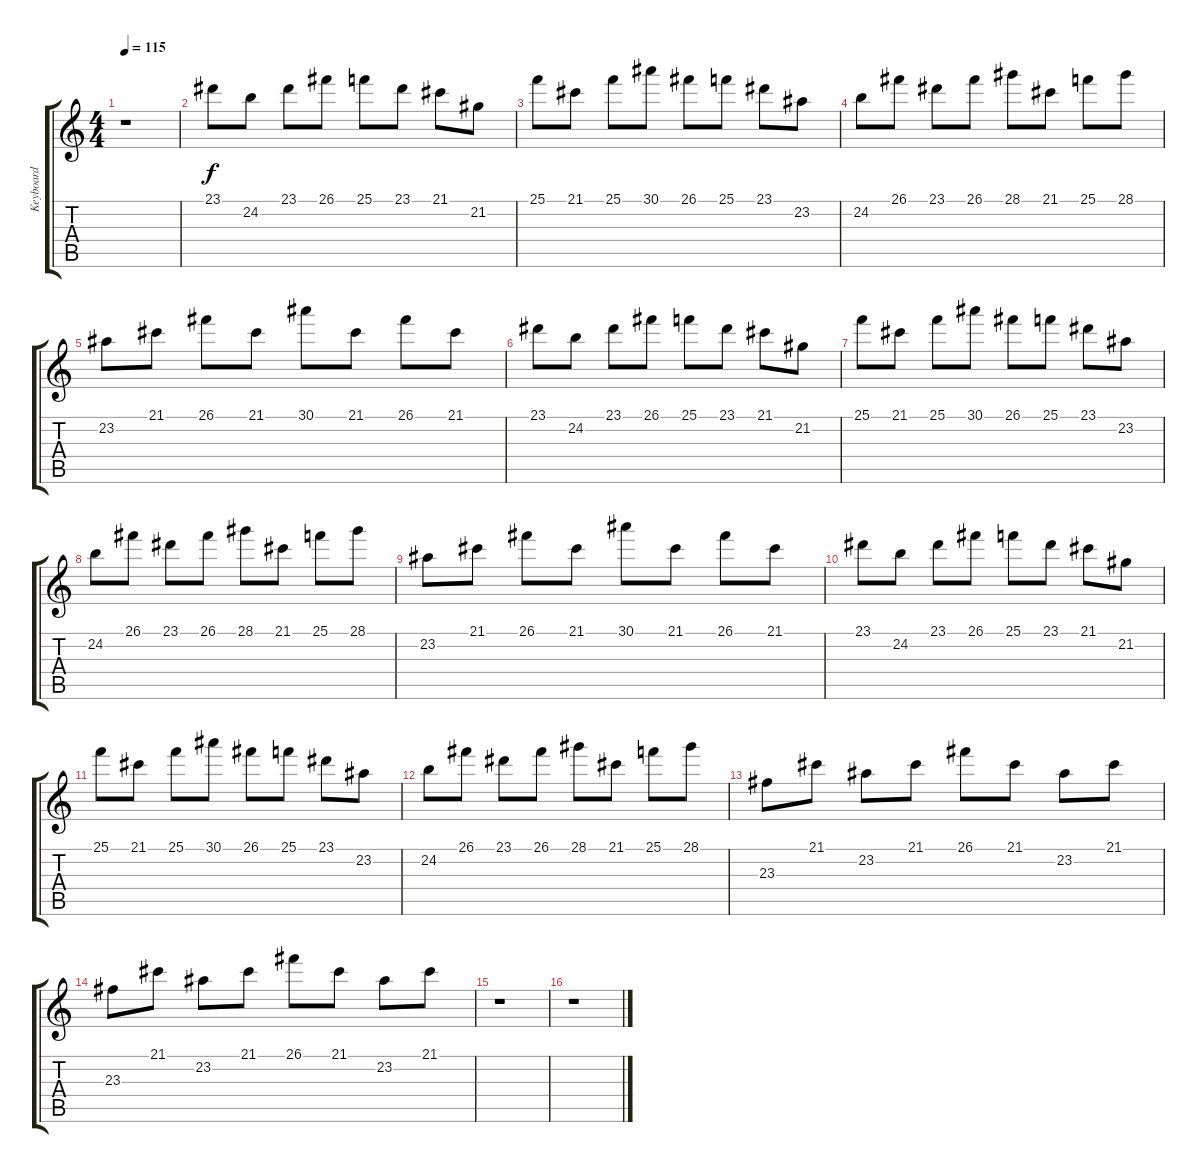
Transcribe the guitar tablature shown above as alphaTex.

\track ("Keyboard" "Keyboard") {instrument drawbarorgan}
\staff {score tabs}
\tuning (E4 B3 G3 D3 A2 E2) {hide}
\ts (4 4)
\tempo 115
\clef g2
\ks c
r.1{dy f instrument drawbarorgan} |
23.1.8 24.2.8 23.1.8 26.1.8 25.1.8 23.1.8 21.1.8 21.2.8 |
25.1.8 21.1.8 25.1.8 30.1.8 26.1.8 25.1.8 23.1.8 23.2.8 |
24.2.8 26.1.8 23.1.8 26.1.8 28.1.8 21.1.8 25.1.8 28.1.8 |
23.2.8 21.1.8 26.1.8 21.1.8 30.1.8 21.1.8 26.1.8 21.1.8 |
23.1.8 24.2.8 23.1.8 26.1.8 25.1.8 23.1.8 21.1.8 21.2.8 |
25.1.8 21.1.8 25.1.8 30.1.8 26.1.8 25.1.8 23.1.8 23.2.8 |
24.2.8 26.1.8 23.1.8 26.1.8 28.1.8 21.1.8 25.1.8 28.1.8 |
23.2.8 21.1.8 26.1.8 21.1.8 30.1.8 21.1.8 26.1.8 21.1.8 |
23.1.8 24.2.8 23.1.8 26.1.8 25.1.8 23.1.8 21.1.8 21.2.8 |
25.1.8 21.1.8 25.1.8 30.1.8 26.1.8 25.1.8 23.1.8 23.2.8 |
24.2.8 26.1.8 23.1.8 26.1.8 28.1.8 21.1.8 25.1.8 28.1.8 |
23.3.8 21.1.8 23.2.8 21.1.8 26.1.8 21.1.8 23.2.8 21.1.8 |
23.3.8 21.1.8 23.2.8 21.1.8 26.1.8 21.1.8 23.2.8 21.1.8 |
r.1 |
r.1
